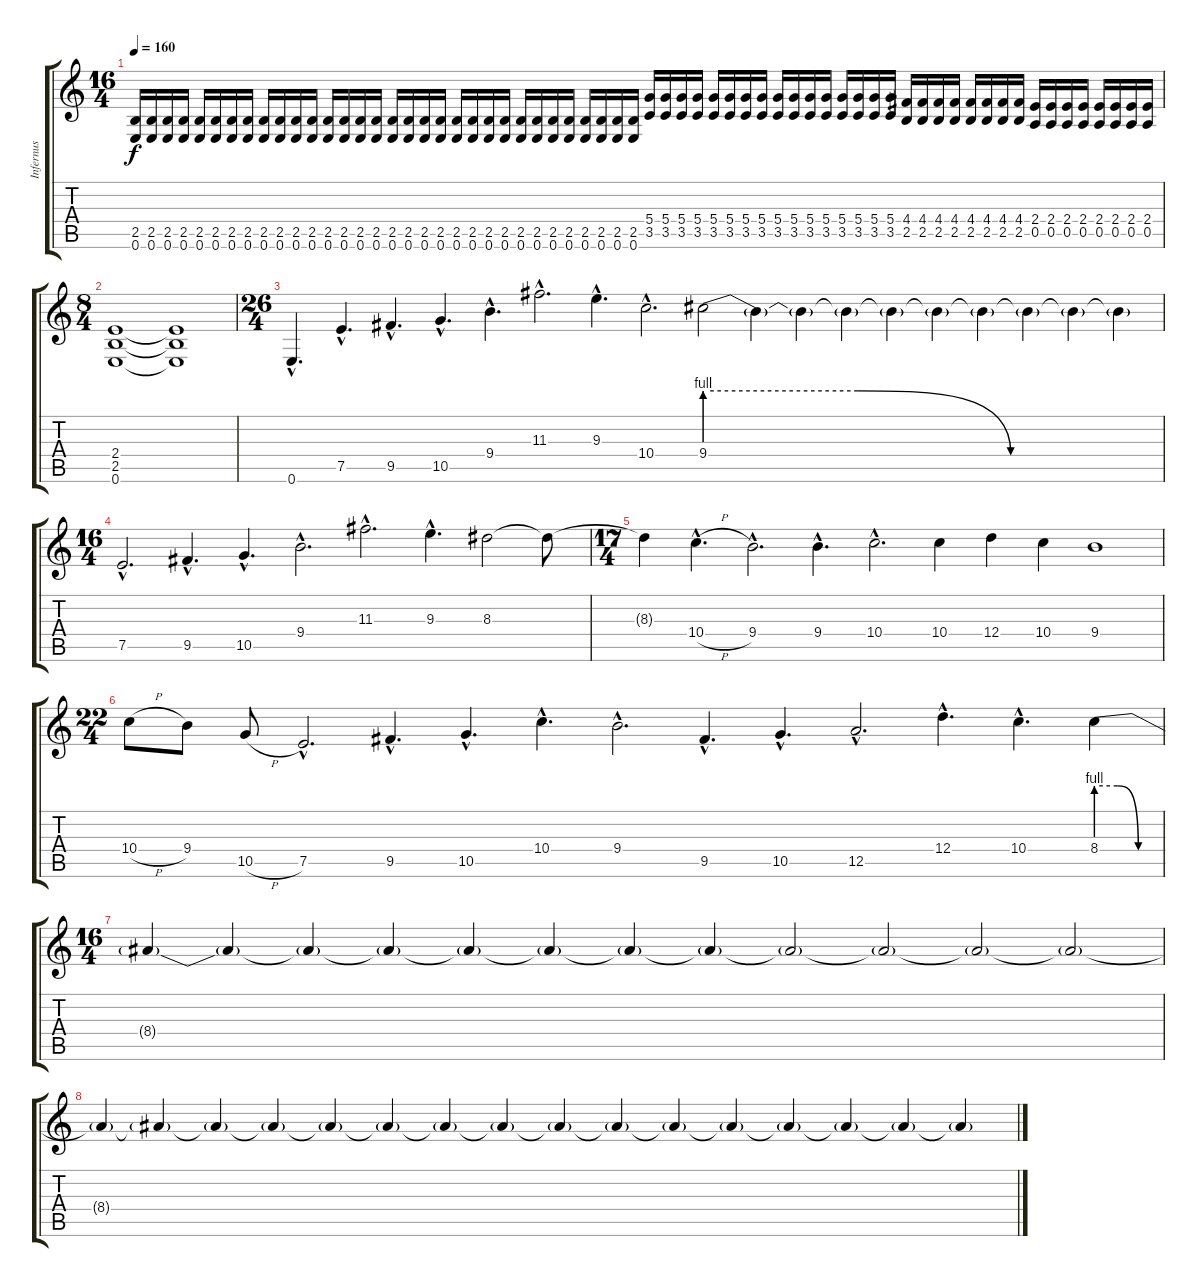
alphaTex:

\track ("Infernus" "Infernus") {instrument distortionguitar}
\staff {score tabs}
\tuning (E4 B3 G3 D3 A2 E2) {hide}
\ts (16 4)
\tempo 160
\clef g2
\ks c
(2.5 0.6).16{dy f} (2.5 0.6).16 (2.5 0.6).16 (2.5 0.6).16 (2.5 0.6).16 (2.5 0.6).16 (2.5 0.6).16 (2.5 0.6).16 (2.5 0.6).16 (2.5 0.6).16 (2.5 0.6).16 (2.5 0.6).16 (2.5 0.6).16 (2.5 0.6).16 (2.5 0.6).16 (2.5 0.6).16 (2.5 0.6).16 (2.5 0.6).16 (2.5 0.6).16 (2.5 0.6).16 (2.5 0.6).16 (2.5 0.6).16 (2.5 0.6).16 (2.5 0.6).16 (2.5 0.6).16 (2.5 0.6).16 (2.5 0.6).16 (2.5 0.6).16 (2.5 0.6).16 (2.5 0.6).16 (2.5 0.6).16 (2.5 0.6).16 (5.4 3.5).16 (5.4 3.5).16 (5.4 3.5).16 (5.4 3.5).16 (5.4 3.5).16 (5.4 3.5).16 (5.4 3.5).16 (5.4 3.5).16 (5.4 3.5).16 (5.4 3.5).16 (5.4 3.5).16 (5.4 3.5).16 (5.4 3.5).16 (5.4 3.5).16 (5.4 3.5).16 (5.4 3.5).16 (4.4 2.5).16 (4.4 2.5).16 (4.4 2.5).16 (4.4 2.5).16 (4.4 2.5).16 (4.4 2.5).16 (4.4 2.5).16 (4.4 2.5).16 (2.4 0.5).16 (2.4 0.5).16 (2.4 0.5).16 (2.4 0.5).16 (2.4 0.5).16 (2.4 0.5).16 (2.4 0.5).16 (2.4 0.5).16 |
\ts (8 4)
(2.4 2.5 0.6).1 (2.4{t} 2.5{t} 0.6{t}).1 |
\ts (26 4)
0.6{hac}.4{d} 7.5{hac}.4{d} 9.5{hac}.4{d} 10.5{hac}.4{d} 9.4{hac}.4{d} 11.3{hac}.2{d} 9.3{hac}.4{d} 10.4{hac}.2{d} 9.4{be (custom 0 4 20 4 40 0 60 0)}.2 9.4{t}.4 9.4{t}.4 9.4{t}.4 9.4{t}.4 9.4{t}.4 9.4{t}.4 9.4{t}.4 9.4{t}.4 9.4{t}.4 |
\ts (16 4)
7.5{hac}.2{d} 9.5{hac}.4{d} 10.5{hac}.4{d} 9.4{hac}.2{d} 11.3{hac}.2{d} 9.3{hac}.4{d} 8.3.2 8.3{t}.8 |
\ts (17 4)
8.3{t}.4 10.4{h hac}.4{d} 9.4{hac}.2{d} 9.4{hac}.4{d} 10.4{hac}.2{d} 10.4.4 12.4.4 10.4.4 9.4.1 |
\ts (22 4)
10.4{h}.8 9.4.8 10.5{h}.8 7.5{hac}.2{d} 9.5{hac}.4{d} 10.5{hac}.4{d} 10.4{hac}.4{d} 9.4{hac}.2{d} 9.5{hac}.4{d} 10.5{hac}.4{d} 12.5{hac}.2{d} 12.4{hac}.4{d} 10.4{hac}.4{d} 8.4{be (custom 0 4 20 4 40 0 60 0)}.4 |
\ts (16 4)
8.4{t}.4 8.4{t}.4 8.4{t}.4 8.4{t}.4 8.4{t}.4 8.4{t}.4 8.4{t}.4 8.4{t}.4 8.4{t}.2 8.4{t}.2 8.4{t}.2 8.4{t}.2 |
8.4{t}.4 8.4{t}.4 8.4{t}.4 8.4{t}.4 8.4{t}.4 8.4{t}.4 8.4{t}.4 8.4{t}.4 8.4{t}.4 8.4{t}.4 8.4{t}.4 8.4{t}.4 8.4{t}.4 8.4{t}.4 8.4{t}.4 8.4{t}.4
